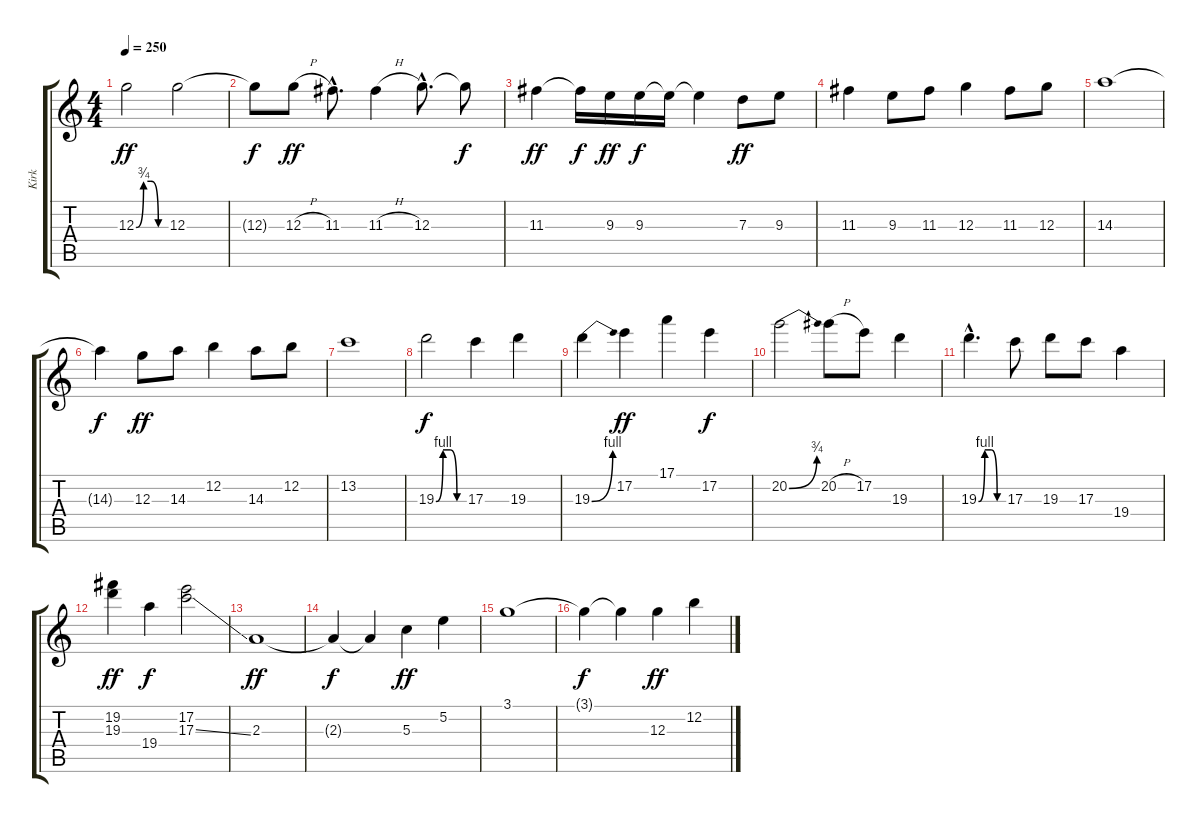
\track ("Kirk" "Kirk") {instrument distortionguitar}
\staff {score tabs}
\tuning (E4 B3 G3 D3 A2 E2) {hide}
\ts (4 4)
\tempo 250
\clef g2
\ks c
12.3{be (custom 0 0 15 3 30 3 45 0 60 0)}.2{dy ff} 12.3.2 |
12.3{t}.8{dy f} 12.3{h}.8{dy ff} 11.3{hac}.8{d} 11.3{h}.4 12.3{hac}.8{d} 12.3{t}.8{dy f} |
11.3.4{dy ff} 11.3{t}.16{dy f} 9.3.16{dy ff} 9.3.16{dy f} 9.3{t}.16 9.3{t}.4 7.3.8{dy ff} 9.3.8 |
11.3.4 9.3.8 11.3.8 12.3.4 11.3.8 12.3.8 |
14.3.1 |
14.3{t}.4{dy f} 12.3.8{dy ff} 14.3.8 12.2.4 14.3.8 12.2.8 |
13.2.1 |
19.3{be (custom 0 0 15 4 30 4 45 0 60 0)}.2{dy f} 17.3.4 19.3.4 |
19.3{be (bend 0 0 60 4)}.4 17.2.4{dy ff} 17.1.4 17.2.4{dy f} |
20.2{be (bend 0 0 60 3)}.2 20.2{h}.8 17.2.8 19.3.4 |
19.3{be (custom 0 0 15 4 30 4 45 0 60 0) hac}.4{d} 17.3.8 19.3.8 17.3.8 19.4.4 |
(19.2 19.3).4{dy ff} 19.4.4{dy f} (17.2 17.3{ss}).2 |
2.3.1{dy ff volume 11 instrument electricguitarclean} |
2.3{t}.4{dy f} 2.3{t}.4 5.3.4{dy ff} 5.2.4 |
3.1.1 |
3.1{t}.4{dy f} 3.1{t}.4 12.3.4{dy ff} 12.2.4
